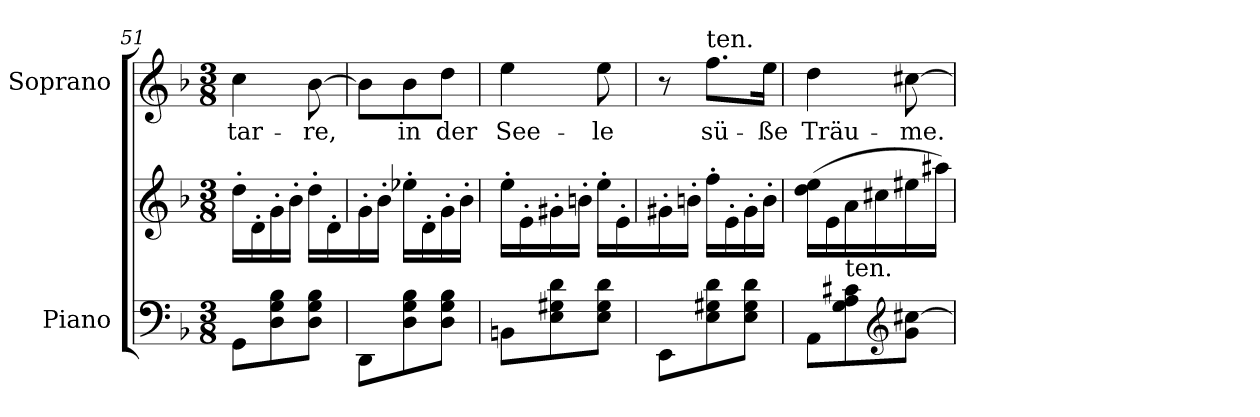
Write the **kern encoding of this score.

**kern	**kern	**kern	**text
*part2	*part2	*part1	*part1
*staff3	*staff2	*staff1	*staff1
*I"Piano	*	*I"Soprano	*
*I'Pno	*	*I'S.	*
*clefF4	*clefG2	*clefG2	*
*k[b-]	*k[b-]	*k[b-]	*
*F:	*F:	*F:	*
*M3/8	*M3/8	*M3/8	*
=51	=51	=51	=51
!	!	!	!LO:LY:b
8GG\L	16dd'>\LL	4cc\	-tar-
.	16d'>\	.	.
8B-\ 8G\ 8D\	16g'>\	.	.
.	16b-'>\JJ	.	.
!	!	!	!LO:LY:b
8B-\ 8G\ 8D\J	16dd'>\LL	[>8b-\	-re,
.	16d'>\	.	.
!!LO:LB:g=z
=52	=52	=52	=52
8DD\L	16g'>\	8b-\L]	.
.	16b-'>\JJ	.	.
!	!	!	!LO:LY:b
8B-\ 8G\ 8D\	16ee-X'>\LL	8b-\	in
.	16d'>\	.	.
!	!	!	!LO:LY:b
8B-\ 8G\ 8D\J	16g'>\	8dd\J	der
.	16b-'>\JJ	.	.
=53	=53	=53	=53
!	!	!	!LO:LY:b
8BBn\L	16ee'>\LL	4ee\	See-
.	16e'>\	.	.
8d\ 8G#X\ 8E\	16g#X'>\	.	.
.	16bn'>\JJ	.	.
!	!	!	!LO:LY:b
8d\ 8G#\ 8E\J	16ee'>\LL	8ee\	-le
.	16e'>\	.	.
=54	=54	=54	=54
8EE\L	16g#X'>\	8r	.
.	16bn'>\JJ	.	.
!	!	!LO:TX:a:t=ten.	!
!	!	!	!LO:LY:b
8d\ 8G#X\ 8E\	16ff'>\LL	8.ff\L	sü-
.	16e'>\	.	.
8d\ 8G#\ 8E\J	16g#'>\	.	.
!	!	!	!LO:LY:b
.	16b'>\JJ	16ee\Jk	-ße
=55	=55	=55	=55
!	!	!	!LO:LY:b
8AA\L	(16ee\ 16dd\LL	4dd\	Träu-
.	16e\	.	.
!LO:TX:a:t=ten.	!	!	!
8c#X\ 8A\ 8G\	16a\	.	.
.	16cc#X\	.	.
*clefG2	*	*	*
!	!	!	!LO:LY:b
[>8cc#X\ 8g\J	16ee#X\	[>8cc#X\	-me.
.	16aa#X\JJ)	.	.
=	=	=	=
*-	*-	*-	*-
